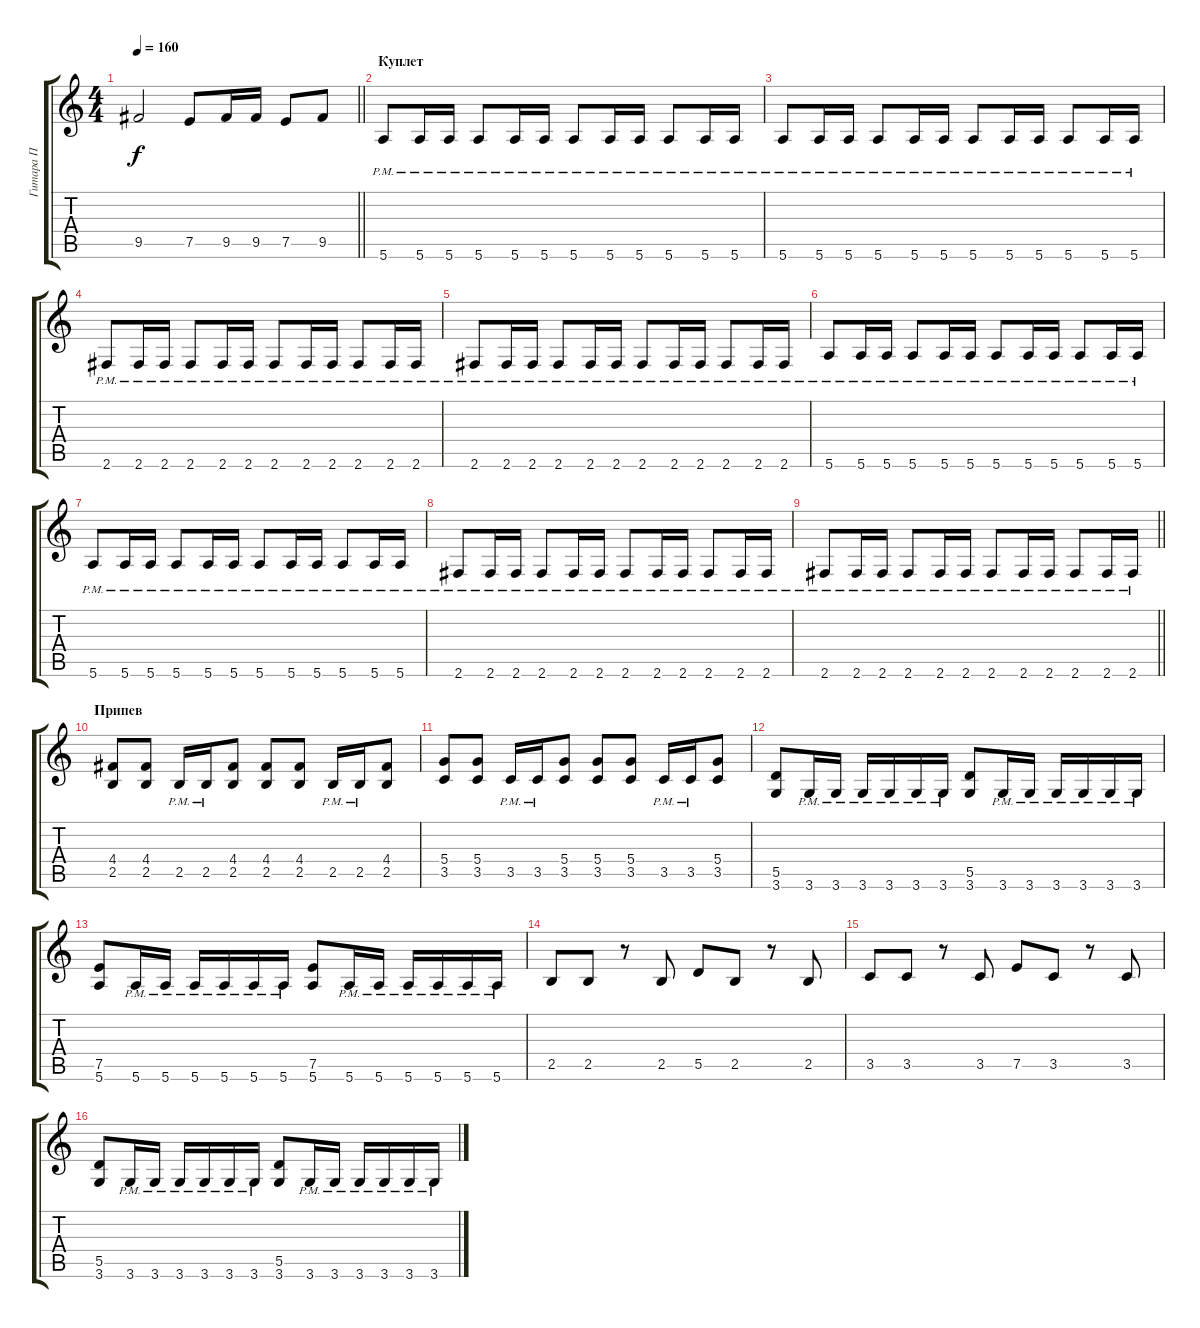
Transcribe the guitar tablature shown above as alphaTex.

\track ("Гитара П" "Гитара П") {instrument overdrivenguitar}
\staff {score tabs}
\tuning (E4 B3 G3 D3 A2 E2) {hide}
\ts (4 4)
\tempo 160
\clef g2
\barLineRight lightlight
\ks c
9.5{t}.2{dy f} 7.5.8 9.5.16 9.5.16 7.5.8 9.5.8 |
\section ("" "Куплет")
5.6{pm}.8 5.6{pm}.16 5.6{pm}.16 5.6{pm}.8 5.6{pm}.16 5.6{pm}.16 5.6{pm}.8 5.6{pm}.16 5.6{pm}.16 5.6{pm}.8 5.6{pm}.16 5.6{pm}.16 |
5.6{pm}.8 5.6{pm}.16 5.6{pm}.16 5.6{pm}.8 5.6{pm}.16 5.6{pm}.16 5.6{pm}.8 5.6{pm}.16 5.6{pm}.16 5.6{pm}.8 5.6{pm}.16 5.6{pm}.16 |
2.6{pm}.8 2.6{pm}.16 2.6{pm}.16 2.6{pm}.8 2.6{pm}.16 2.6{pm}.16 2.6{pm}.8 2.6{pm}.16 2.6{pm}.16 2.6{pm}.8 2.6{pm}.16 2.6{pm}.16 |
2.6{pm}.8 2.6{pm}.16 2.6{pm}.16 2.6{pm}.8 2.6{pm}.16 2.6{pm}.16 2.6{pm}.8 2.6{pm}.16 2.6{pm}.16 2.6{pm}.8 2.6{pm}.16 2.6{pm}.16 |
5.6{pm}.8 5.6{pm}.16 5.6{pm}.16 5.6{pm}.8 5.6{pm}.16 5.6{pm}.16 5.6{pm}.8 5.6{pm}.16 5.6{pm}.16 5.6{pm}.8 5.6{pm}.16 5.6{pm}.16 |
5.6{pm}.8 5.6{pm}.16 5.6{pm}.16 5.6{pm}.8 5.6{pm}.16 5.6{pm}.16 5.6{pm}.8 5.6{pm}.16 5.6{pm}.16 5.6{pm}.8 5.6{pm}.16 5.6{pm}.16 |
2.6{pm}.8 2.6{pm}.16 2.6{pm}.16 2.6{pm}.8 2.6{pm}.16 2.6{pm}.16 2.6{pm}.8 2.6{pm}.16 2.6{pm}.16 2.6{pm}.8 2.6{pm}.16 2.6{pm}.16 |
\barLineRight lightlight
2.6{pm}.8 2.6{pm}.16 2.6{pm}.16 2.6{pm}.8 2.6{pm}.16 2.6{pm}.16 2.6{pm}.8 2.6{pm}.16 2.6{pm}.16 2.6{pm}.8 2.6{pm}.16 2.6{pm}.16 |
\section ("" "Припев")
(4.4 2.5).8 (4.4 2.5).8 2.5{pm}.16 2.5{pm}.16 (4.4 2.5).8 (4.4 2.5).8 (4.4 2.5).8 2.5{pm}.16 2.5{pm}.16 (4.4 2.5).8 |
(5.4 3.5).8 (5.4 3.5).8 3.5{pm}.16 3.5{pm}.16 (5.4 3.5).8 (5.4 3.5).8 (5.4 3.5).8 3.5{pm}.16 3.5{pm}.16 (5.4 3.5).8 |
(5.5 3.6).8 3.6{pm}.16 3.6{pm}.16 3.6{pm}.16 3.6{pm}.16 3.6{pm}.16 3.6{pm}.16 (5.5 3.6).8 3.6{pm}.16 3.6{pm}.16 3.6{pm}.16 3.6{pm}.16 3.6{pm}.16 3.6{pm}.16 |
(7.5 5.6).8 5.6{pm}.16 5.6{pm}.16 5.6{pm}.16 5.6{pm}.16 5.6{pm}.16 5.6{pm}.16 (7.5 5.6).8 5.6{pm}.16 5.6{pm}.16 5.6{pm}.16 5.6{pm}.16 5.6{pm}.16 5.6{pm}.16 |
2.5.8 2.5.8 r.8 2.5.8 5.5.8 2.5.8 r.8 2.5.8 |
3.5.8 3.5.8 r.8 3.5.8 7.5.8 3.5.8 r.8 3.5.8 |
(5.5 3.6).8 3.6{pm}.16 3.6{pm}.16 3.6{pm}.16 3.6{pm}.16 3.6{pm}.16 3.6{pm}.16 (5.5 3.6).8 3.6{pm}.16 3.6{pm}.16 3.6{pm}.16 3.6{pm}.16 3.6{pm}.16 3.6{pm}.16
